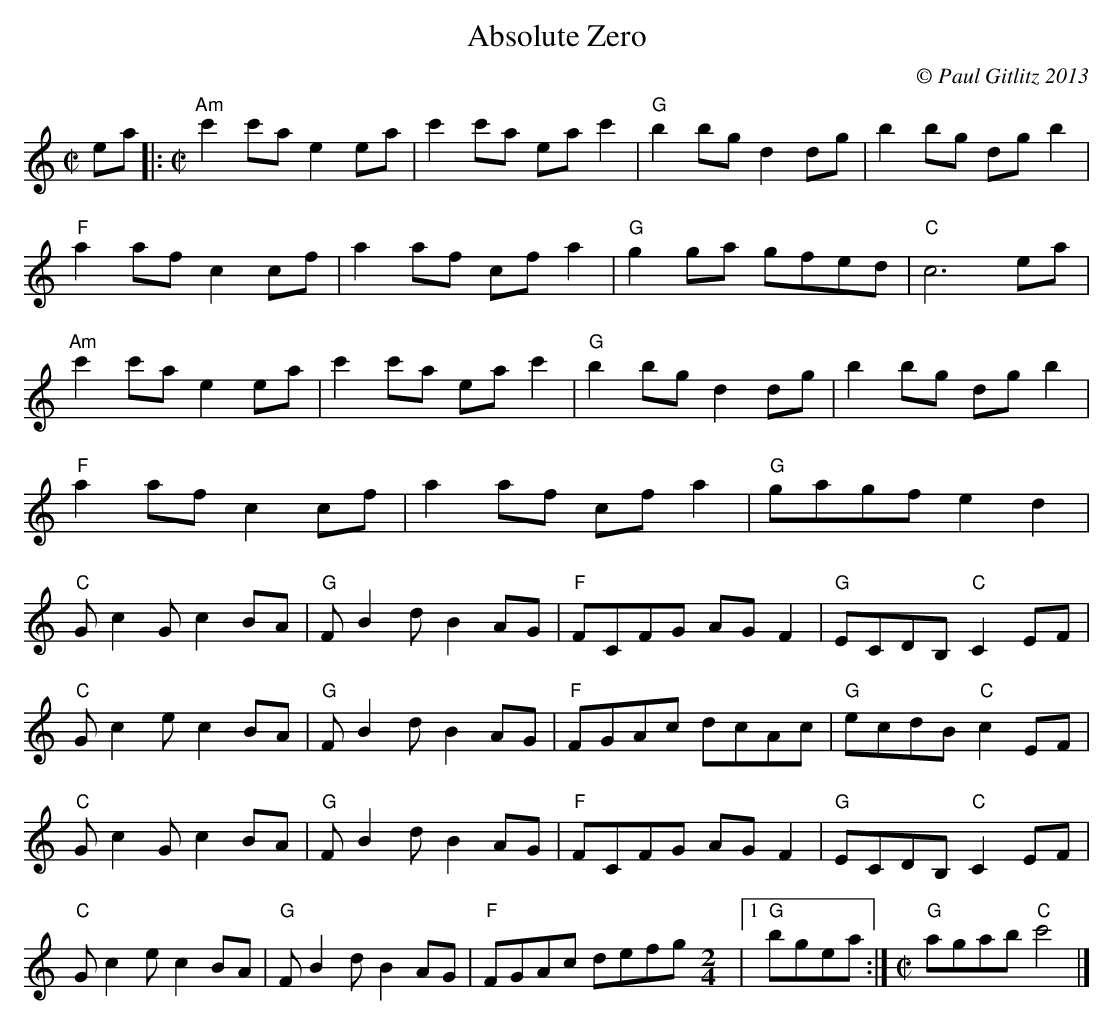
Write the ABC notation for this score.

X:1
T:Absolute Zero
M:C|
C:© Paul Gitlitz 2013
K:C
ea|:
M:C|
"Am"c'2c'a e2ea|c'2c'a eac'2|"G"b2bg  d2dg|b2bg  dgb2|!
"F"a2af c2cf|a2af cfa2 |"G"g2ga gfed |"C"c6ea|!
"Am"c'2c'a e2ea|c'2c'a eac'2|"G"b2bg  d2dg|b2bg  dgb2|!
"F"a2af c2cf|a2af cfa2|"G"gagf e2d2|!
"C"Gc2G c2BA |"G"FB2d B2AG|"F"FCFG AGF2|"G"ECDB, "C"C2EF|!
"C"Gc2e c2BA| "G"FB2d B2AG|"F"FGAc dcAc|"G"ecdB "C"c2 EF|!
"C"Gc2G c2BA |"G"FB2d B2AG|"F"FCFG AGF2|"G"ECDB, "C"C2EF|!
"C"Gc2e c2BA| "G"FB2d B2AG|"F"FGAc defg
M:2/4
|1"G"bgea:|
M:C|
2"G"agab "C"c'4 |]
